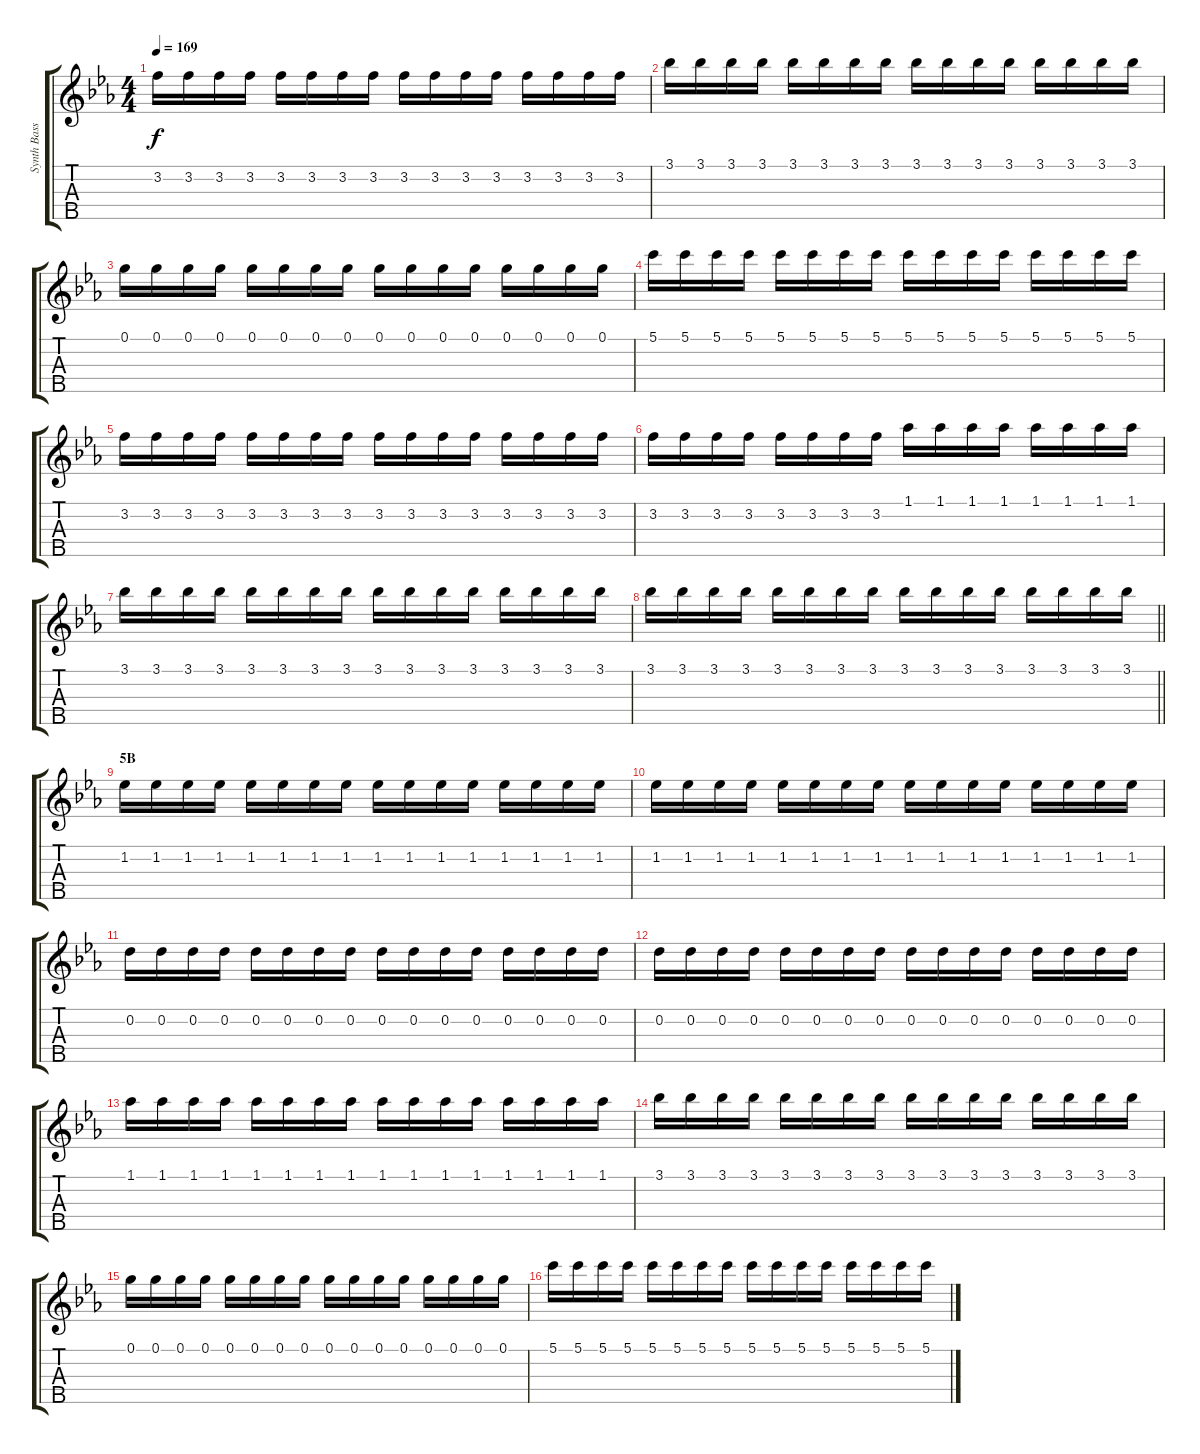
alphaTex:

\track ("Synth Bass" "Synth Bass") {instrument synthbass1}
\staff {score tabs}
\tuning (G3 D3 A2 E2 B1) {hide}
\ts (4 4)
\tempo 169
\clef g2
\ks eb
3.2.16{ot 8vb dy f} 3.2.16{ot 8vb} 3.2.16{ot 8vb} 3.2.16{ot 8vb} 3.2.16{ot 8vb} 3.2.16{ot 8vb} 3.2.16{ot 8vb} 3.2.16{ot 8vb} 3.2.16{ot 8vb} 3.2.16{ot 8vb} 3.2.16{ot 8vb} 3.2.16{ot 8vb} 3.2.16{ot 8vb} 3.2.16{ot 8vb} 3.2.16{ot 8vb} 3.2.16{ot 8vb} |
3.1.16{ot 8vb} 3.1.16{ot 8vb} 3.1.16{ot 8vb} 3.1.16{ot 8vb} 3.1.16{ot 8vb} 3.1.16{ot 8vb} 3.1.16{ot 8vb} 3.1.16{ot 8vb} 3.1.16{ot 8vb} 3.1.16{ot 8vb} 3.1.16{ot 8vb} 3.1.16{ot 8vb} 3.1.16{ot 8vb} 3.1.16{ot 8vb} 3.1.16{ot 8vb} 3.1.16{ot 8vb} |
0.1.16{ot 8vb} 0.1.16{ot 8vb} 0.1.16{ot 8vb} 0.1.16{ot 8vb} 0.1.16{ot 8vb} 0.1.16{ot 8vb} 0.1.16{ot 8vb} 0.1.16{ot 8vb} 0.1.16{ot 8vb} 0.1.16{ot 8vb} 0.1.16{ot 8vb} 0.1.16{ot 8vb} 0.1.16{ot 8vb} 0.1.16{ot 8vb} 0.1.16{ot 8vb} 0.1.16{ot 8vb} |
5.1.16{ot 8vb} 5.1.16{ot 8vb} 5.1.16{ot 8vb} 5.1.16{ot 8vb} 5.1.16{ot 8vb} 5.1.16{ot 8vb} 5.1.16{ot 8vb} 5.1.16{ot 8vb} 5.1.16{ot 8vb} 5.1.16{ot 8vb} 5.1.16{ot 8vb} 5.1.16{ot 8vb} 5.1.16{ot 8vb} 5.1.16{ot 8vb} 5.1.16{ot 8vb} 5.1.16{ot 8vb} |
3.2.16{ot 8vb} 3.2.16{ot 8vb} 3.2.16{ot 8vb} 3.2.16{ot 8vb} 3.2.16{ot 8vb} 3.2.16{ot 8vb} 3.2.16{ot 8vb} 3.2.16{ot 8vb} 3.2.16{ot 8vb} 3.2.16{ot 8vb} 3.2.16{ot 8vb} 3.2.16{ot 8vb} 3.2.16{ot 8vb} 3.2.16{ot 8vb} 3.2.16{ot 8vb} 3.2.16{ot 8vb} |
3.2.16{ot 8vb} 3.2.16{ot 8vb} 3.2.16{ot 8vb} 3.2.16{ot 8vb} 3.2.16{ot 8vb} 3.2.16{ot 8vb} 3.2.16{ot 8vb} 3.2.16{ot 8vb} 1.1.16{ot 8vb} 1.1.16{ot 8vb} 1.1.16{ot 8vb} 1.1.16{ot 8vb} 1.1.16{ot 8vb} 1.1.16{ot 8vb} 1.1.16{ot 8vb} 1.1.16{ot 8vb} |
3.1.16{ot 8vb} 3.1.16{ot 8vb} 3.1.16{ot 8vb} 3.1.16{ot 8vb} 3.1.16{ot 8vb} 3.1.16{ot 8vb} 3.1.16{ot 8vb} 3.1.16{ot 8vb} 3.1.16{ot 8vb} 3.1.16{ot 8vb} 3.1.16{ot 8vb} 3.1.16{ot 8vb} 3.1.16{ot 8vb} 3.1.16{ot 8vb} 3.1.16{ot 8vb} 3.1.16{ot 8vb} |
\barLineRight lightlight
3.1.16{ot 8vb} 3.1.16{ot 8vb} 3.1.16{ot 8vb} 3.1.16{ot 8vb} 3.1.16{ot 8vb} 3.1.16{ot 8vb} 3.1.16{ot 8vb} 3.1.16{ot 8vb} 3.1.16{ot 8vb} 3.1.16{ot 8vb} 3.1.16{ot 8vb} 3.1.16{ot 8vb} 3.1.16{ot 8vb} 3.1.16{ot 8vb} 3.1.16{ot 8vb} 3.1.16{ot 8vb} |
\section ("" "5B")
1.2.16{ot 8vb} 1.2.16{ot 8vb} 1.2.16{ot 8vb} 1.2.16{ot 8vb} 1.2.16{ot 8vb} 1.2.16{ot 8vb} 1.2.16{ot 8vb} 1.2.16{ot 8vb} 1.2.16{ot 8vb} 1.2.16{ot 8vb} 1.2.16{ot 8vb} 1.2.16{ot 8vb} 1.2.16{ot 8vb} 1.2.16{ot 8vb} 1.2.16{ot 8vb} 1.2.16{ot 8vb} |
1.2.16{ot 8vb} 1.2.16{ot 8vb} 1.2.16{ot 8vb} 1.2.16{ot 8vb} 1.2.16{ot 8vb} 1.2.16{ot 8vb} 1.2.16{ot 8vb} 1.2.16{ot 8vb} 1.2.16{ot 8vb} 1.2.16{ot 8vb} 1.2.16{ot 8vb} 1.2.16{ot 8vb} 1.2.16{ot 8vb} 1.2.16{ot 8vb} 1.2.16{ot 8vb} 1.2.16{ot 8vb} |
0.2.16{ot 8vb} 0.2.16{ot 8vb} 0.2.16{ot 8vb} 0.2.16{ot 8vb} 0.2.16{ot 8vb} 0.2.16{ot 8vb} 0.2.16{ot 8vb} 0.2.16{ot 8vb} 0.2.16{ot 8vb} 0.2.16{ot 8vb} 0.2.16{ot 8vb} 0.2.16{ot 8vb} 0.2.16{ot 8vb} 0.2.16{ot 8vb} 0.2.16{ot 8vb} 0.2.16{ot 8vb} |
0.2.16{ot 8vb} 0.2.16{ot 8vb} 0.2.16{ot 8vb} 0.2.16{ot 8vb} 0.2.16{ot 8vb} 0.2.16{ot 8vb} 0.2.16{ot 8vb} 0.2.16{ot 8vb} 0.2.16{ot 8vb} 0.2.16{ot 8vb} 0.2.16{ot 8vb} 0.2.16{ot 8vb} 0.2.16{ot 8vb} 0.2.16{ot 8vb} 0.2.16{ot 8vb} 0.2.16{ot 8vb} |
1.1.16{ot 8vb} 1.1.16{ot 8vb} 1.1.16{ot 8vb} 1.1.16{ot 8vb} 1.1.16{ot 8vb} 1.1.16{ot 8vb} 1.1.16{ot 8vb} 1.1.16{ot 8vb} 1.1.16{ot 8vb} 1.1.16{ot 8vb} 1.1.16{ot 8vb} 1.1.16{ot 8vb} 1.1.16{ot 8vb} 1.1.16{ot 8vb} 1.1.16{ot 8vb} 1.1.16{ot 8vb} |
3.1.16{ot 8vb} 3.1.16{ot 8vb} 3.1.16{ot 8vb} 3.1.16{ot 8vb} 3.1.16{ot 8vb} 3.1.16{ot 8vb} 3.1.16{ot 8vb} 3.1.16{ot 8vb} 3.1.16{ot 8vb} 3.1.16{ot 8vb} 3.1.16{ot 8vb} 3.1.16{ot 8vb} 3.1.16{ot 8vb} 3.1.16{ot 8vb} 3.1.16{ot 8vb} 3.1.16{ot 8vb} |
0.1.16{ot 8vb} 0.1.16{ot 8vb} 0.1.16{ot 8vb} 0.1.16{ot 8vb} 0.1.16{ot 8vb} 0.1.16{ot 8vb} 0.1.16{ot 8vb} 0.1.16{ot 8vb} 0.1.16{ot 8vb} 0.1.16{ot 8vb} 0.1.16{ot 8vb} 0.1.16{ot 8vb} 0.1.16{ot 8vb} 0.1.16{ot 8vb} 0.1.16{ot 8vb} 0.1.16{ot 8vb} |
5.1.16{ot 8vb} 5.1.16{ot 8vb} 5.1.16{ot 8vb} 5.1.16{ot 8vb} 5.1.16{ot 8vb} 5.1.16{ot 8vb} 5.1.16{ot 8vb} 5.1.16{ot 8vb} 5.1.16{ot 8vb} 5.1.16{ot 8vb} 5.1.16{ot 8vb} 5.1.16{ot 8vb} 5.1.16{ot 8vb} 5.1.16{ot 8vb} 5.1.16{ot 8vb} 5.1.16{ot 8vb}
